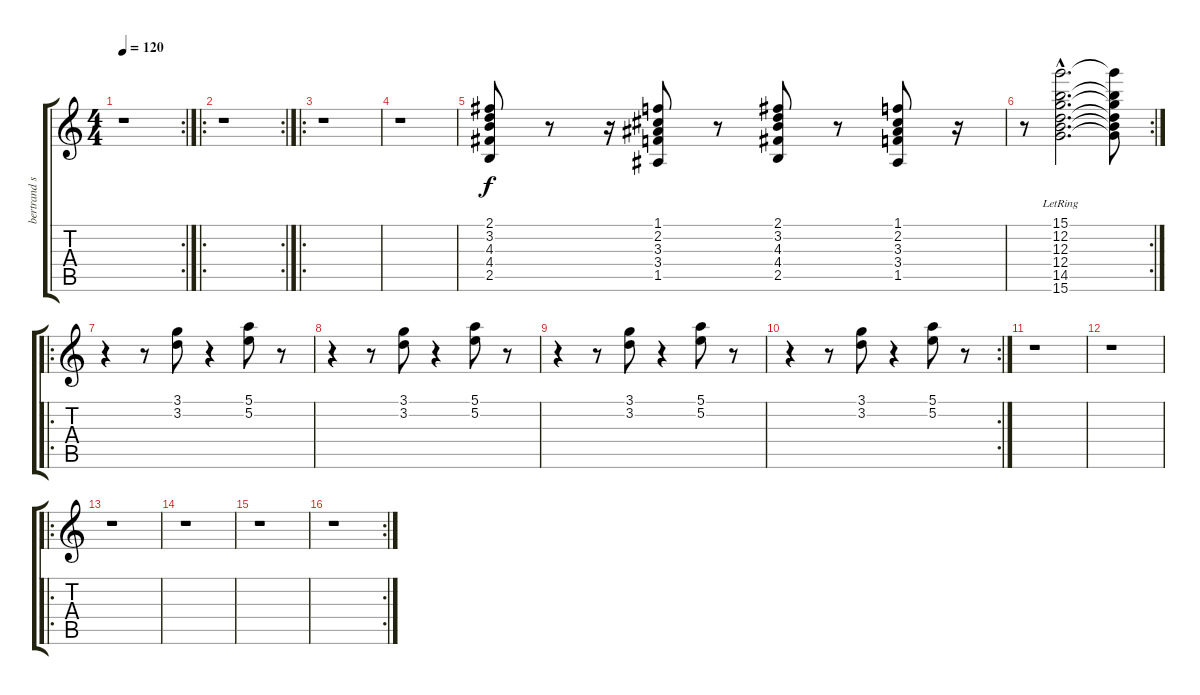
\track ("bertrand saturer" "bertrand s") {instrument distortionguitar}
\staff {score tabs}
\tuning (E4 B3 G3 D3 A2 E2) {hide}
\rc 2
\ts (4 4)
\tempo 120
\clef g2
\ks c
r.1{dy f} |
\ro
\rc 2
r.1 |
\ro
r.1 |
r.1 |
(2.1 3.2 4.3 4.4 2.5).8 r.8 r.16 (1.1 2.2 3.3 3.4 1.5).8 r.8 (2.1 3.2 4.3 4.4 2.5).8 r.8 (1.1 2.2 3.3 3.4 1.5).8 r.16 |
\rc 2
r.8 (15.1{hac lr} 12.2{hac lr} 12.3{hac lr} 12.4{hac lr} 14.5{hac lr} 15.6{hac lr}).2{d} (15.1{t} 12.2{t} 12.3{t} 12.4{t} 14.5{t} 15.6{t}).8 |
\ro
r.4 r.8 (3.1 3.2).8 r.4 (5.1 5.2).8 r.8 |
r.4 r.8 (3.1 3.2).8 r.4 (5.1 5.2).8 r.8 |
r.4 r.8 (3.1 3.2).8 r.4 (5.1 5.2).8 r.8 |
\rc 2
r.4 r.8 (3.1 3.2).8 r.4 (5.1 5.2).8 r.8 |
r.1 |
r.1 |
\ro
r.1 |
r.1 |
r.1 |
\rc 2
r.1
